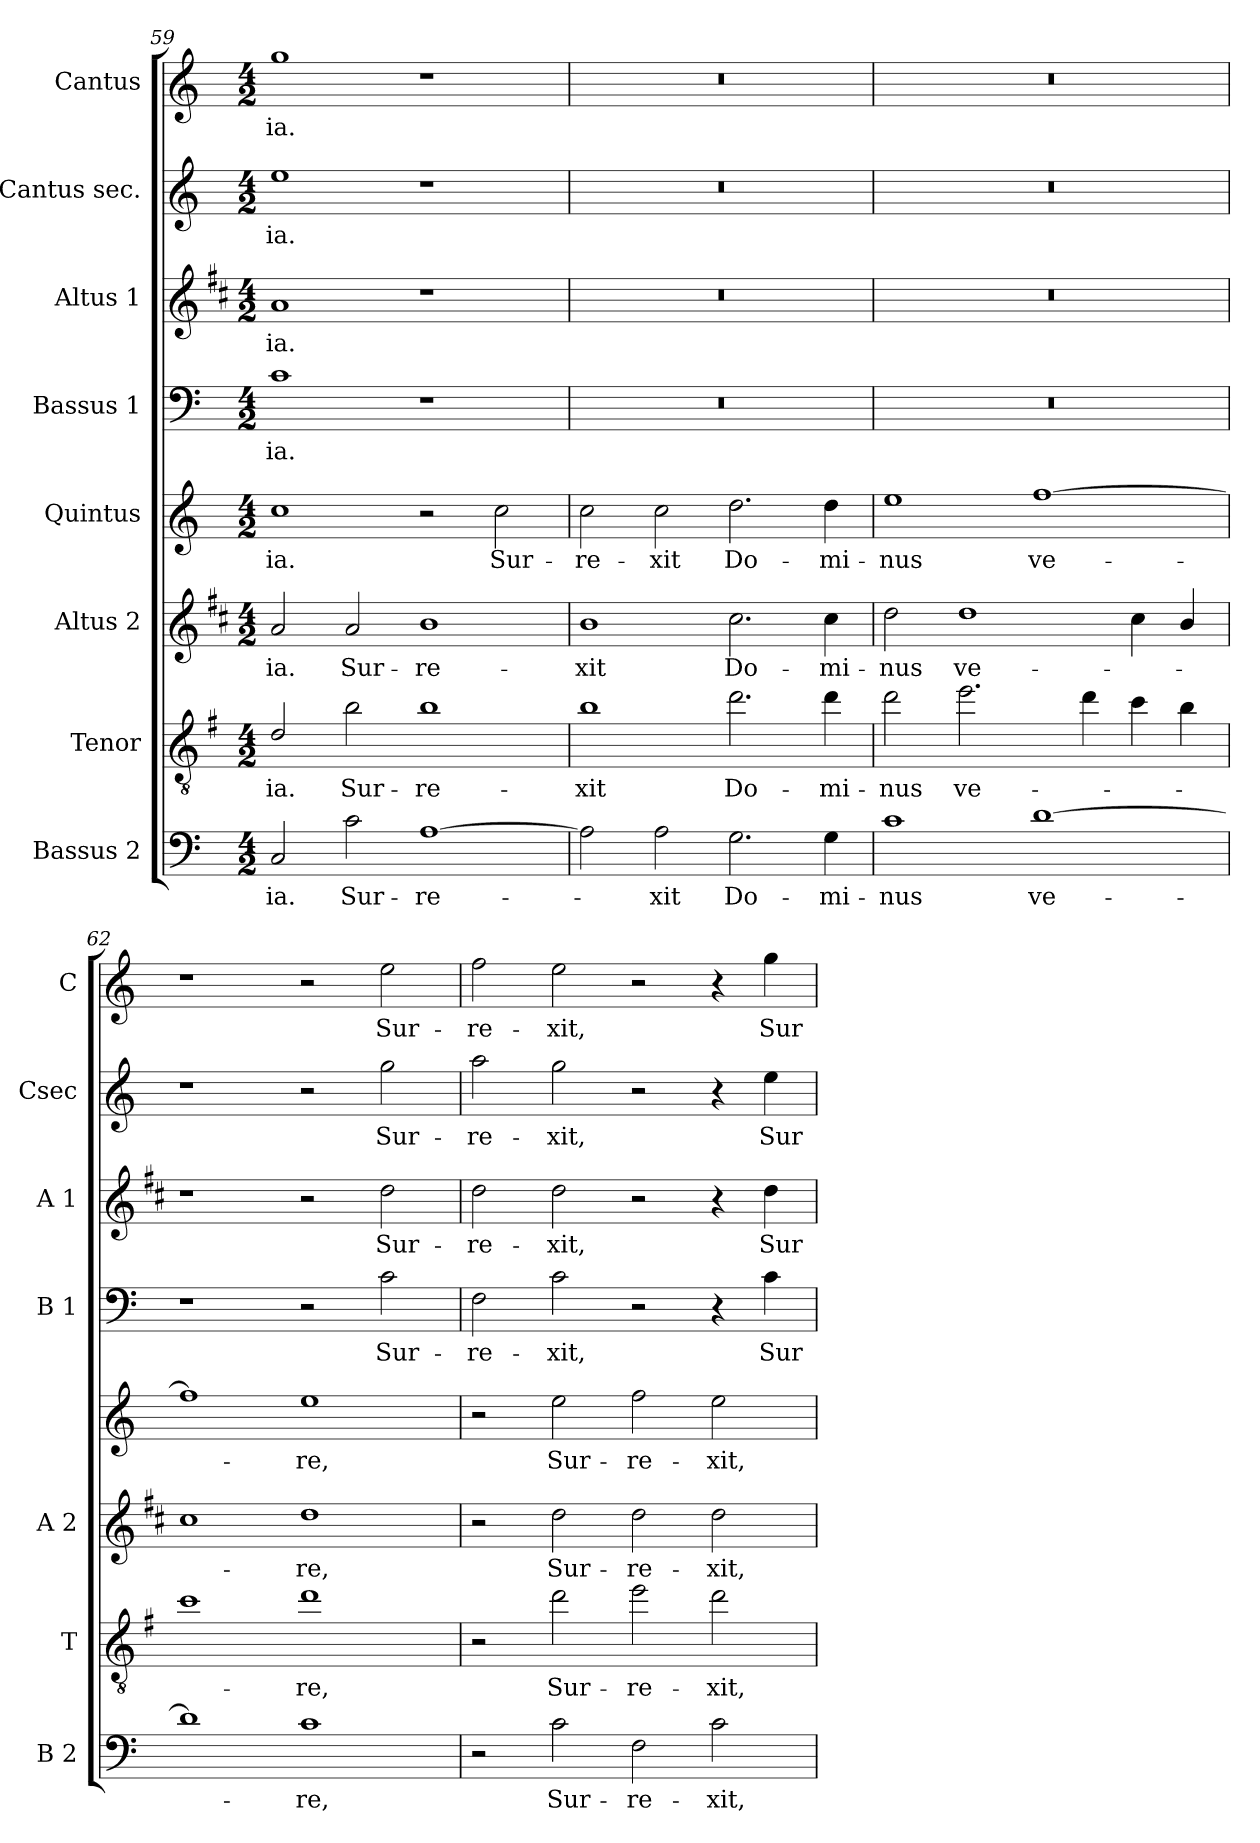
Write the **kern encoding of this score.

**kern	**text	**kern	**text	**kern	**text	**kern	**text	**kern	**text	**kern	**text	**kern	**text	**kern	**text
*part8	*part8	*part7	*part7	*part6	*part6	*part5	*part5	*part4	*part4	*part3	*part3	*part2	*part2	*part1	*part1
*staff8	*staff8	*staff7	*staff7	*staff6	*staff6	*staff5	*staff5	*staff4	*staff4	*staff3	*staff3	*staff2	*staff2	*staff1	*staff1
*I"Bassus 2	*	*I"Tenor	*	*I"Altus 2	*	*I"Quintus	*	*I"Bassus 1	*	*I"Altus 1	*	*I"Cantus sec.	*	*I"Cantus	*
*I'B 2	*	*I'T	*	*I'A 2	*	*	*	*I'B 1	*	*I'A 1	*	*I'Csec	*	*I'C	*
*clefF4	*	*clefGv2	*	*clefG2	*	*clefG2	*	*clefF4	*	*clefG2	*	*clefG2	*	*clefG2	*
*	*	*ITrd4c7	*	*ITrd1c2	*	*	*	*	*	*ITrd1c2	*	*	*	*	*
*k[]	*	*k[]	*	*k[]	*	*k[]	*	*k[]	*	*k[]	*	*k[]	*	*k[]	*
*C:	*	*C:	*	*C:	*	*C:	*	*C:	*	*C:	*	*C:	*	*C:	*
*M4/2	*	*M4/2	*	*M4/2	*	*M4/2	*	*M4/2	*	*M4/2	*	*M4/2	*	*M4/2	*
=59	=59	=59	=59	=59	=59	=59	=59	=59	=59	=59	=59	=59	=59	=59	=59
!	!LO:LY:b	!	!LO:LY:b	!	!LO:LY:b	!	!LO:LY:b	!	!LO:LY:b	!	!LO:LY:b	!	!LO:LY:b	!	!LO:LY:b
2C/	-ia.	2G/	-ia.	2g/	-ia.	1cc	-ia.	1c	-ia.	1g	-ia.	1ee	-ia.	1gg	-ia.
!	!LO:LY:b	!	!LO:LY:b	!	!LO:LY:b	!	!	!	!	!	!	!	!	!	!
2c\	Sur-	2e\	Sur-	2g/	Sur-	.	.	.	.	.	.	.	.	.	.
!	!LO:LY:b	!	!LO:LY:b	!	!LO:LY:b	!	!	!	!	!	!	!	!	!	!
[1A	-re-	1e	-re-	1a	-re-	2r	.	1r	.	1r	.	1r	.	1r	.
!	!	!	!	!	!	!	!LO:LY:b	!	!	!	!	!	!	!	!
.	.	.	.	.	.	2cc\	Sur-	.	.	.	.	.	.	.	.
=60	=60	=60	=60	=60	=60	=60	=60	=60	=60	=60	=60	=60	=60	=60	=60
!	!	!	!LO:LY:b	!	!LO:LY:b	!	!LO:LY:b	!	!	!	!	!	!	!	!
2A\]	.	1e	-xit	1a	-xit	2cc\	-re-	0r	.	0r	.	0r	.	0r	.
!	!LO:LY:b	!	!	!	!	!	!LO:LY:b	!	!	!	!	!	!	!	!
2A\	-xit	.	.	.	.	2cc\	-xit	.	.	.	.	.	.	.	.
!	!LO:LY:b	!	!LO:LY:b	!	!LO:LY:b	!	!LO:LY:b	!	!	!	!	!	!	!	!
2.G\	Do-	2.g\	Do-	2.b\	Do-	2.dd\	Do-	.	.	.	.	.	.	.	.
!	!LO:LY:b	!	!LO:LY:b	!	!LO:LY:b	!	!LO:LY:b	!	!	!	!	!	!	!	!
4G\	-mi-	4g\	-mi-	4b\	-mi-	4dd\	-mi-	.	.	.	.	.	.	.	.
!!LO:LB:g=z
=61	=61	=61	=61	=61	=61	=61	=61	=61	=61	=61	=61	=61	=61	=61	=61
!	!LO:LY:b	!	!LO:LY:b	!	!LO:LY:b	!	!LO:LY:b	!	!	!	!	!	!	!	!
1c	-nus	2g\	-nus	2cc\	-nus	1ee	-nus	0r	.	0r	.	0r	.	0r	.
!	!	!	!LO:LY:b	!	!LO:LY:b	!	!	!	!	!	!	!	!	!	!
.	.	2.a\	ve-	1cc	ve-	.	.	.	.	.	.	.	.	.	.
!	!LO:LY:b	!	!	!	!	!	!LO:LY:b	!	!	!	!	!	!	!	!
[1d	ve-	.	.	.	.	[1ff	ve-	.	.	.	.	.	.	.	.
.	.	4g\	.	.	.	.	.	.	.	.	.	.	.	.	.
.	.	4f\	.	4b\	.	.	.	.	.	.	.	.	.	.	.
.	.	4e\	.	4a/	.	.	.	.	.	.	.	.	.	.	.
=62	=62	=62	=62	=62	=62	=62	=62	=62	=62	=62	=62	=62	=62	=62	=62
1d]	.	1f	.	1b	.	1ff]	.	1r	.	1r	.	1r	.	1r	.
!	!LO:LY:b	!	!LO:LY:b	!	!LO:LY:b	!	!LO:LY:b	!	!	!	!	!	!	!	!
1c	-re,	1g	-re,	1cc	-re,	1ee	-re,	2r	.	2r	.	2r	.	2r	.
!	!	!	!	!	!	!	!	!	!LO:LY:b	!	!LO:LY:b	!	!LO:LY:b	!	!LO:LY:b
.	.	.	.	.	.	.	.	2c\	Sur-	2cc\	Sur-	2gg\	Sur-	2ee\	Sur-
=63	=63	=63	=63	=63	=63	=63	=63	=63	=63	=63	=63	=63	=63	=63	=63
!	!	!	!	!	!	!	!	!	!LO:LY:b	!	!LO:LY:b	!	!LO:LY:b	!	!LO:LY:b
2r	.	2r	.	2r	.	2r	.	2F\	-re-	2cc\	-re-	2aa\	-re-	2ff\	-re-
!	!LO:LY:b	!	!LO:LY:b	!	!LO:LY:b	!	!LO:LY:b	!	!LO:LY:b	!	!LO:LY:b	!	!LO:LY:b	!	!LO:LY:b
2c\	Sur-	2g\	Sur-	2cc\	Sur-	2ee\	Sur-	2c\	-xit,	2cc\	-xit,	2gg\	-xit,	2ee\	-xit,
!	!LO:LY:b	!	!LO:LY:b	!	!LO:LY:b	!	!LO:LY:b	!	!	!	!	!	!	!	!
2F\	-re-	2a\	-re-	2cc\	-re-	2ff\	-re-	2r	.	2r	.	2r	.	2r	.
!	!LO:LY:b	!	!LO:LY:b	!	!LO:LY:b	!	!LO:LY:b	!	!	!	!	!	!	!	!
2c\	-xit,	2g\	-xit,	2cc\	-xit,	2ee\	-xit,	4r	.	4r	.	4r	.	4r	.
!	!	!	!	!	!	!	!	!	!LO:LY:b	!	!LO:LY:b	!	!LO:LY:b	!	!LO:LY:b
.	.	.	.	.	.	.	.	4c\	Sur-	4cc\	Sur-	4ee\	Sur-	4gg\	Sur-
=	=	=	=	=	=	=	=	=	=	=	=	=	=	=	=
*-	*-	*-	*-	*-	*-	*-	*-	*-	*-	*-	*-	*-	*-	*-	*-
